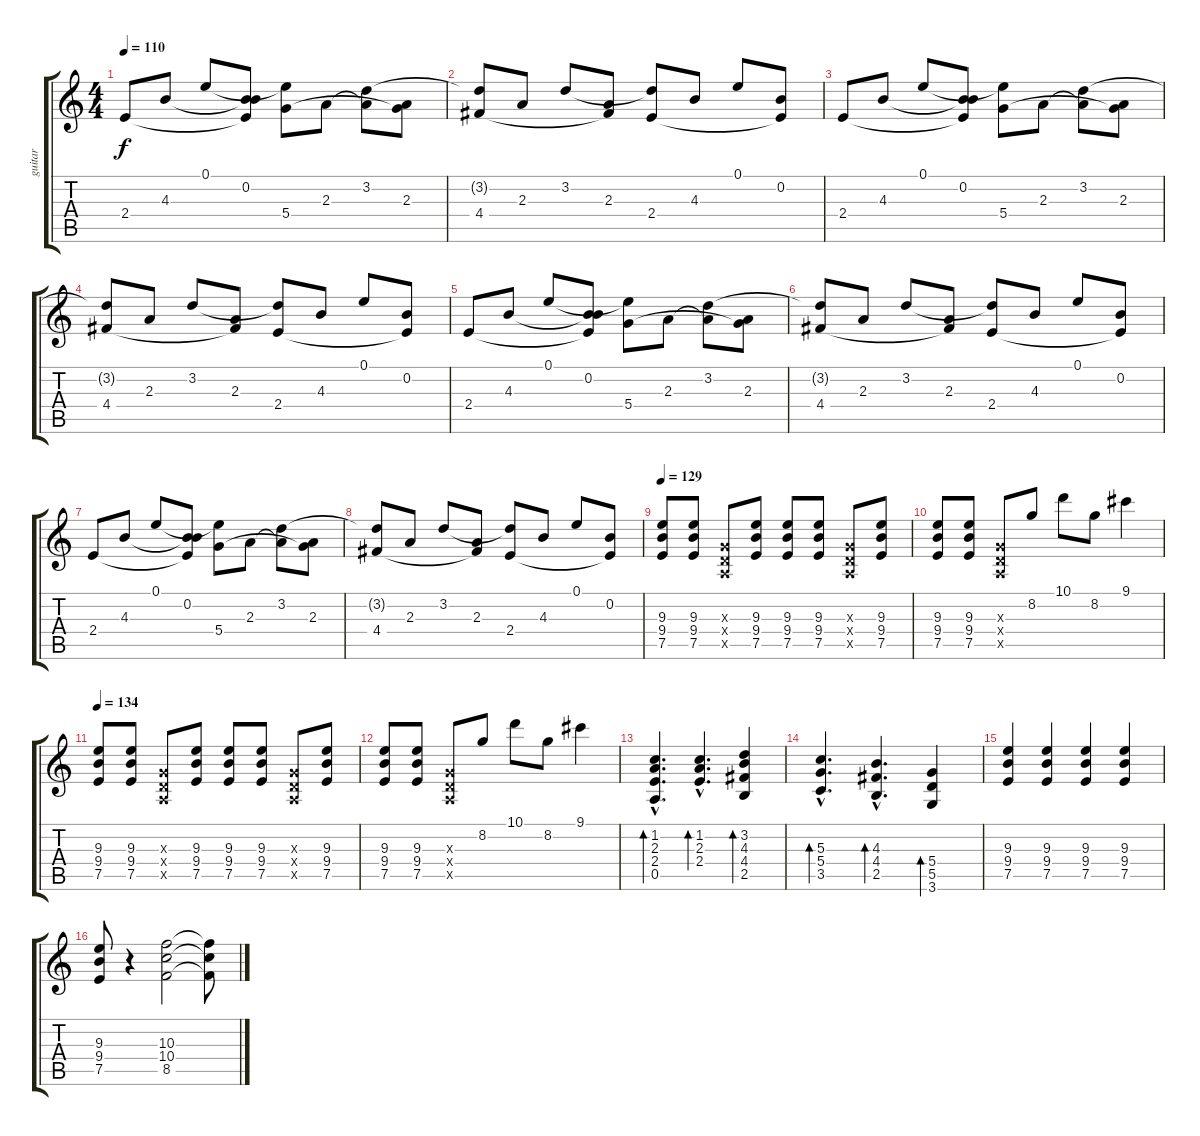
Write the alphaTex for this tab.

\track ("guitar" "guitar") {instrument electricguitarclean}
\staff {score tabs}
\tuning (E4 B3 G3 D3 A2 E2) {hide}
\ts (4 4)
\tempo 110
\clef g2
\ks c
2.4.8{dy f} 4.3.8 0.1.8 (0.2 4.3{t} 2.4{t}).8 (0.1{t} 5.4).8 2.3.8 (3.2 2.3{t}).8 (2.3 5.4{t}).8 |
(3.2{t} 4.4).8 2.3.8 3.2.8 (2.3 4.4{t}).8 (3.2{t} 2.4).8 4.3.8 0.1.8 (0.2 2.4{t}).8 |
2.4.8 4.3.8 0.1.8 (0.2 4.3{t} 2.4{t}).8 (0.1{t} 5.4).8 2.3.8 (3.2 2.3{t}).8 (2.3 5.4{t}).8 |
(3.2{t} 4.4).8 2.3.8 3.2.8 (2.3 4.4{t}).8 (3.2{t} 2.4).8 4.3.8 0.1.8 (0.2 2.4{t}).8 |
2.4.8 4.3.8 0.1.8 (0.2 4.3{t} 2.4{t}).8 (0.1{t} 5.4).8 2.3.8 (3.2 2.3{t}).8 (2.3 5.4{t}).8 |
(3.2{t} 4.4).8 2.3.8 3.2.8 (2.3 4.4{t}).8 (3.2{t} 2.4).8 4.3.8 0.1.8 (0.2 2.4{t}).8 |
2.4.8 4.3.8 0.1.8 (0.2 4.3{t} 2.4{t}).8 (0.1{t} 5.4).8 2.3.8 (3.2 2.3{t}).8 (2.3 5.4{t}).8 |
(3.2{t} 4.4).8 2.3.8 3.2.8 (2.3 4.4{t}).8 (3.2{t} 2.4).8 4.3.8 0.1.8 (0.2 2.4{t}).8 |
\tempo 129
(9.3 9.4 7.5).8{instrument distortionguitar} (9.3 9.4 7.5).8 (0.3{x} 0.4{x} 0.5{x}).8 (9.3 9.4 7.5).8 (9.3 9.4 7.5).8 (9.3 9.4 7.5).8 (0.3{x} 0.4{x} 0.5{x}).8 (9.3 9.4 7.5).8 |
(9.3 9.4 7.5).8 (9.3 9.4 7.5).8 (0.3{x} 0.4{x} 0.5{x}).8 8.2.8 10.1.8 8.2.8 9.1.4 |
\tempo 134
(9.3 9.4 7.5).8 (9.3 9.4 7.5).8 (0.3{x} 0.4{x} 0.5{x}).8 (9.3 9.4 7.5).8 (9.3 9.4 7.5).8 (9.3 9.4 7.5).8 (0.3{x} 0.4{x} 0.5{x}).8 (9.3 9.4 7.5).8 |
(9.3 9.4 7.5).8 (9.3 9.4 7.5).8 (0.3{x} 0.4{x} 0.5{x}).8 8.2.8 10.1.8 8.2.8 9.1.4 |
(1.2{hac} 2.3{hac} 2.4{hac} 0.5{hac}).4{d bd 60} (1.2{hac} 2.3{hac} 2.4{hac}).4{d bd 60} (3.2 4.3 4.4 2.5).4{bd 60} |
(5.3{hac} 5.4{hac} 3.5{hac}).4{d bd 60} (4.3{hac} 4.4{hac} 2.5{hac}).4{d bd 60} (5.4 5.5 3.6).4{bd 60} |
(9.3 9.4 7.5).4 (9.3 9.4 7.5).4 (9.3 9.4 7.5).4 (9.3 9.4 7.5).4 |
(9.3 9.4 7.5).8 r.4 (10.3 10.4 8.5).2 (10.3{t} 10.4{t} 8.5{t}).8
